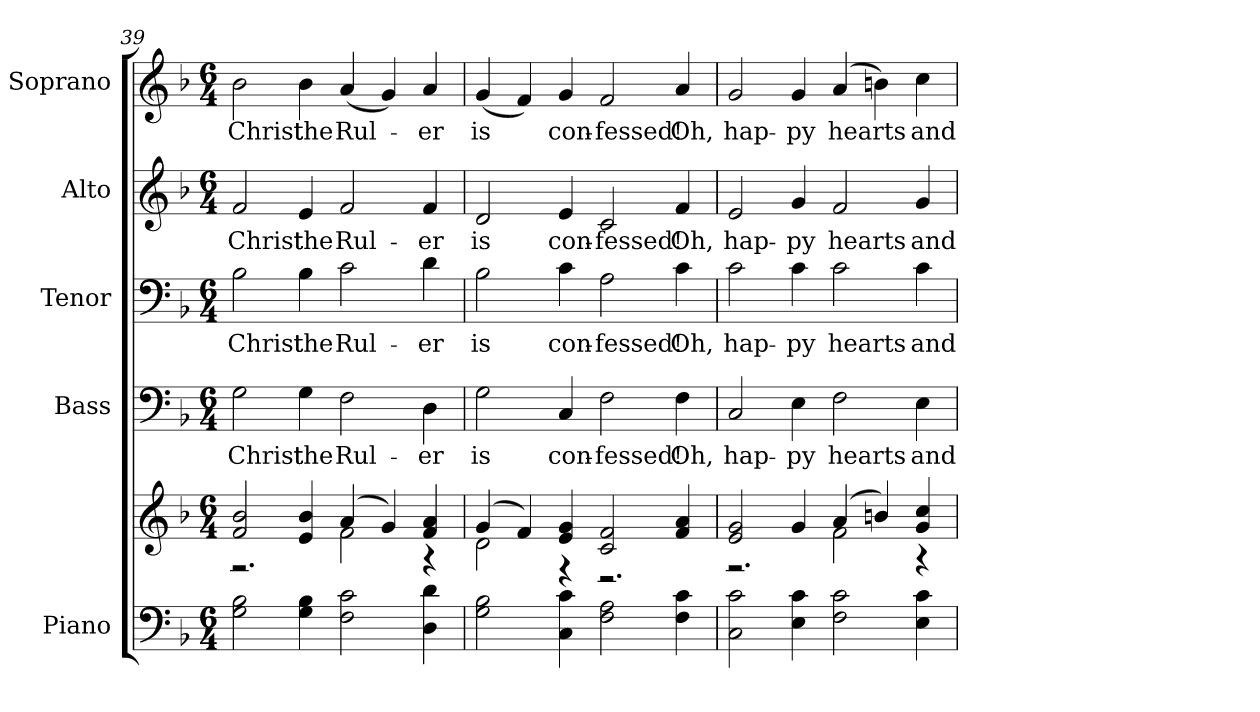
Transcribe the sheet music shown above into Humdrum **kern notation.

**kern	**kern	**kern	**text	**kern	**text	**kern	**text	**kern	**text
*part5	*part5	*part4	*part4	*part3	*part3	*part2	*part2	*part1	*part1
*staff6	*staff5	*staff4	*staff4	*staff3	*staff3	*staff2	*staff2	*staff1	*staff1
*I"Piano	*	*I"Bass	*	*I"Tenor	*	*I"Alto	*	*I"Soprano	*
*I'Pno.	*	*I'B.	*	*I'T.	*	*I'A.	*	*I'S.	*
!!LO:PB:g=z
*clefF4	*clefG2	*clefF4	*	*clefF4	*	*clefG2	*	*clefG2	*
*k[b-]	*k[b-]	*k[b-]	*	*k[b-]	*	*k[b-]	*	*k[b-]	*
*F:	*F:	*F:	*	*F:	*	*F:	*	*F:	*
*M6/4	*M6/4	*M6/4	*	*M6/4	*	*M6/4	*	*M6/4	*
=39	=39	=39	=39	=39	=39	=39	=39	=39	=39
*	*^	*	*	*	*	*	*	*	*
!	!	!	!	!LO:LY:b:color=#000000	!	!	!	!	!	!
!	!	!	!	!	!	!LO:LY:b:color=#000000	!	!	!	!
!	!	!	!	!	!	!	!	!LO:LY:b:color=#000000	!	!
!	!	!	!	!	!	!	!	!	!	!LO:LY:b:color=#000000
2Gi\ 2B-i	2fi/ 2b-i	2.r	2Gi\	Christ	2B-i\	Christ	2fi/	Christ	2b-i\	Christ
!	!	!	!	!LO:LY:b:color=#000000	!	!	!	!	!	!
!	!	!	!	!	!	!LO:LY:b:color=#000000	!	!	!	!
!	!	!	!	!	!	!	!	!LO:LY:b:color=#000000	!	!
!	!	!	!	!	!	!	!	!	!	!LO:LY:b:color=#000000
4Gi\ 4B-i	4ei/ 4b-i	.	4Gi\	the	4B-i\	the	4ei/	the	4b-i\	the
!	!	!	!	!LO:LY:b:color=#000000	!	!	!	!	!	!
!	!	!	!	!	!	!LO:LY:b:color=#000000	!	!	!	!
!	!	!	!	!	!	!	!	!LO:LY:b:color=#000000	!	!
!	!	!	!	!	!	!	!	!	!	!LO:LY:b:color=#000000
2Fi\ 2ci	(4ai/	2fi\	2Fi\	Rul-	2ci\	Rul-	2fi/	Rul-	(4ai/	Rul-
.	4gi/)	.	.	.	.	.	.	.	4gi/)	.
!	!	!	!	!LO:LY:b:color=#000000	!	!	!	!	!	!
!	!	!	!	!	!	!LO:LY:b:color=#000000	!	!	!	!
!	!	!	!	!	!	!	!	!LO:LY:b:color=#000000	!	!
!	!	!	!	!	!	!	!	!	!	!LO:LY:b:color=#000000
4Di\ 4di	4fi/ 4ai	4r	4Di\	-er	4di\	-er	4fi/	-er	4ai/	-er
=40	=40	=40	=40	=40	=40	=40	=40	=40	=40	=40
!	!	!	!	!LO:LY:b:color=#000000	!	!	!	!	!	!
!	!	!	!	!	!	!LO:LY:b:color=#000000	!	!	!	!
!	!	!	!	!	!	!	!	!LO:LY:b:color=#000000	!	!
!	!	!	!	!	!	!	!	!	!	!LO:LY:b:color=#000000
2Gi\ 2B-i	(4gi/	2di\	2Gi\	is	2B-i\	is	2di/	is	(4gi/	is
.	4fi/)	.	.	.	.	.	.	.	4fi/)	.
!	!	!	!	!LO:LY:b:color=#000000	!	!	!	!	!	!
!	!	!	!	!	!	!LO:LY:b:color=#000000	!	!	!	!
!	!	!	!	!	!	!	!	!LO:LY:b:color=#000000	!	!
!	!	!	!	!	!	!	!	!	!	!LO:LY:b:color=#000000
4Ci\ 4ci	4ei/ 4gi	4r	4Ci/	con-	4ci\	con-	4ei/	con-	4gi/	con-
!	!	!	!	!LO:LY:b:color=#000000	!	!	!	!	!	!
!	!	!	!	!	!	!LO:LY:b:color=#000000	!	!	!	!
!	!	!	!	!	!	!	!	!LO:LY:b:color=#000000	!	!
!	!	!	!	!	!	!	!	!	!	!LO:LY:b:color=#000000
2Fi\ 2Ai	2ci/ 2fi	2.r	2Fi\	-fessed!	2Ai\	-fessed!	2ci/	-fessed!	2fi/	-fessed!
!	!	!	!	!LO:LY:b:color=#000000	!	!	!	!	!	!
!	!	!	!	!	!	!LO:LY:b:color=#000000	!	!	!	!
!	!	!	!	!	!	!	!	!LO:LY:b:color=#000000	!	!
!	!	!	!	!	!	!	!	!	!	!LO:LY:b:color=#000000
4Fi\ 4ci	4fi/ 4ai	.	4Fi\	Oh,	4ci\	Oh,	4fi/	Oh,	4ai/	Oh,
!!LO:PB:g=z
=41	=41	=41	=41	=41	=41	=41	=41	=41	=41	=41
!	!	!	!	!LO:LY:b:color=#000000	!	!	!	!	!	!
!	!	!	!	!	!	!LO:LY:b:color=#000000	!	!	!	!
!	!	!	!	!	!	!	!	!LO:LY:b:color=#000000	!	!
!	!	!	!	!	!	!	!	!	!	!LO:LY:b:color=#000000
2Ci\ 2ci	2ei/ 2gi	2.r	2Ci/	hap-	2ci\	hap-	2ei/	hap-	2gi/	hap-
!	!	!	!	!LO:LY:b:color=#000000	!	!	!	!	!	!
!	!	!	!	!	!	!LO:LY:b:color=#000000	!	!	!	!
!	!	!	!	!	!	!	!	!LO:LY:b:color=#000000	!	!
!	!	!	!	!	!	!	!	!	!	!LO:LY:b:color=#000000
4Ei\ 4ci	4gi/	.	4Ei\	-py	4ci\	-py	4gi/	-py	4gi/	-py
!	!	!	!	!LO:LY:b:color=#000000	!	!	!	!	!	!
!	!	!	!	!	!	!LO:LY:b:color=#000000	!	!	!	!
!	!	!	!	!	!	!	!	!LO:LY:b:color=#000000	!	!
!	!	!	!	!	!	!	!	!	!	!LO:LY:b:color=#000000
2Fi\ 2ci	(4ai/	2fi\	2Fi\	hearts	2ci\	hearts	2fi/	hearts	(4ai/	hearts
.	4bni/)	.	.	.	.	.	.	.	4bni\)	.
!	!	!	!	!LO:LY:b:color=#000000	!	!	!	!	!	!
!	!	!	!	!	!	!LO:LY:b:color=#000000	!	!	!	!
!	!	!	!	!	!	!	!	!LO:LY:b:color=#000000	!	!
!	!	!	!	!	!	!	!	!	!	!LO:LY:b:color=#000000
4Ei\ 4ci	4gi/ 4cci	4r	4Ei\	and	4ci\	and	4gi/	and	4cci\	and
*	*v	*v	*	*	*	*	*	*	*	*
=	=	=	=	=	=	=	=	=	=
*-	*-	*-	*-	*-	*-	*-	*-	*-	*-
